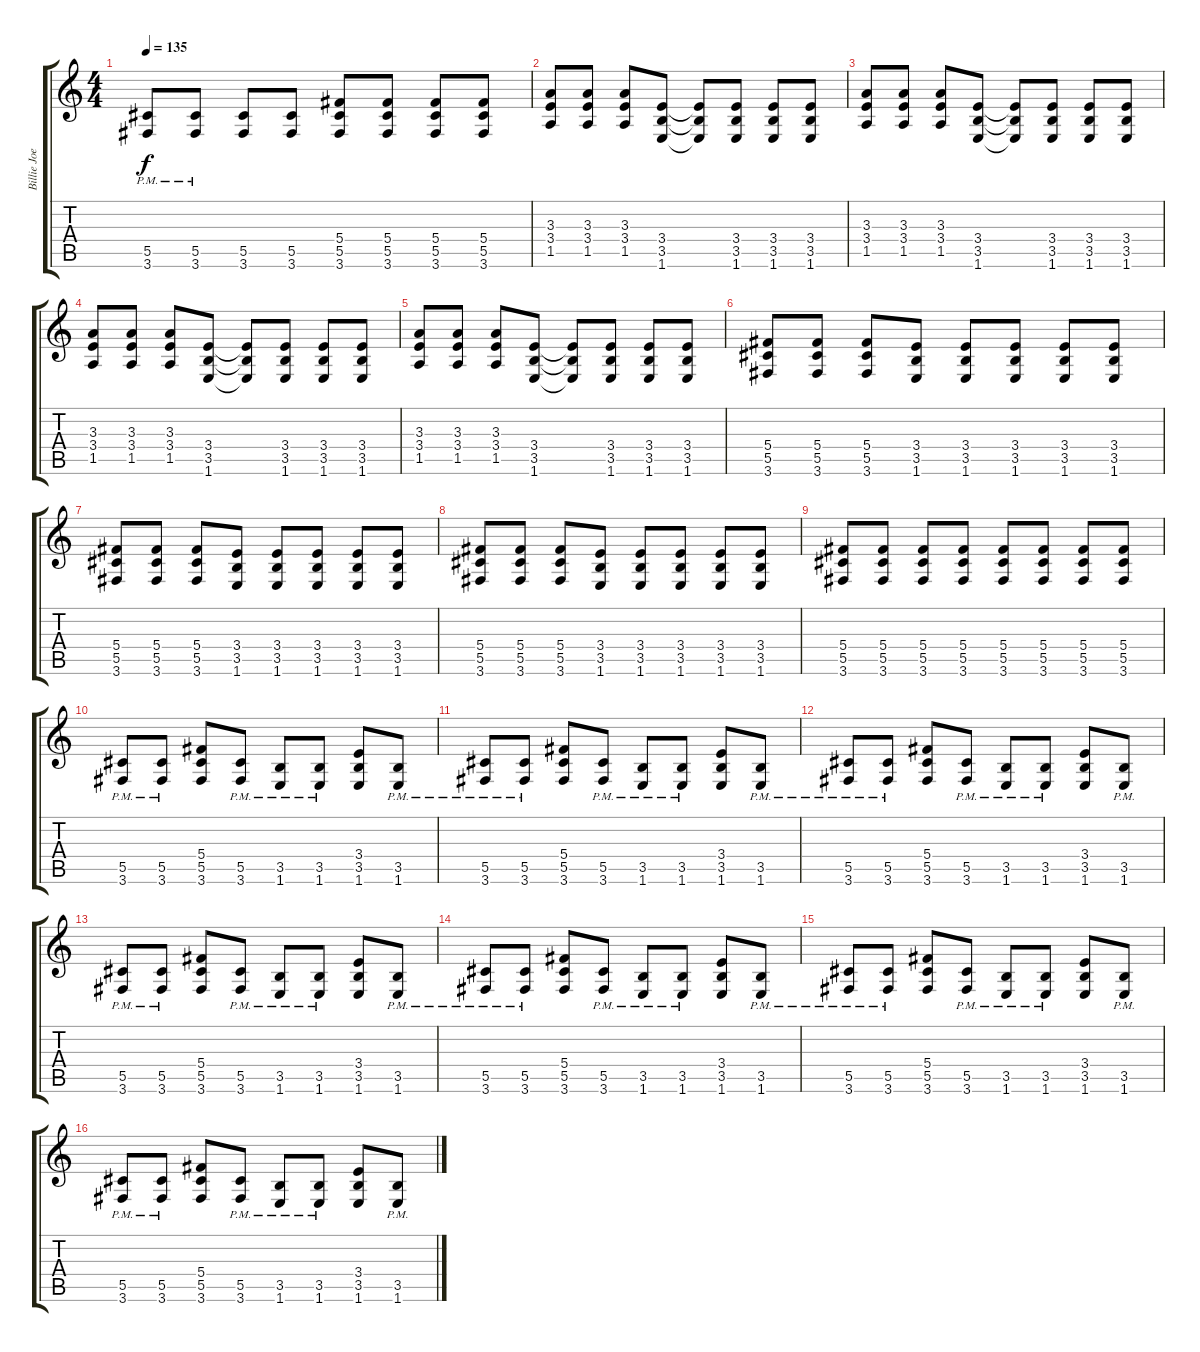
\track ("Billie Joe - Guitar 1" "Billie Joe") {instrument distortionguitar}
\staff {score tabs}
\tuning (Eb4 Bb3 Gb3 Db3 Ab2 Eb2) {hide}
\ts (4 4)
\tempo 135
\clef g2
\ks c
(5.5{pm} 3.6{pm}).8{dy f} (5.5{pm} 3.6{pm}).8 (5.5 3.6).8 (5.5 3.6).8 (5.4 5.5 3.6).8 (5.4 5.5 3.6).8 (5.4 5.5 3.6).8 (5.4 5.5 3.6).8 |
(3.3 3.4 1.5).8 (3.3 3.4 1.5).8 (3.3 3.4 1.5).8 (3.4 3.5 1.6).8 (3.4{t} 3.5{t} 1.6{t}).8 (3.4 3.5 1.6).8 (3.4 3.5 1.6).8 (3.4 3.5 1.6).8 |
(3.3 3.4 1.5).8 (3.3 3.4 1.5).8 (3.3 3.4 1.5).8 (3.4 3.5 1.6).8 (3.4{t} 3.5{t} 1.6{t}).8 (3.4 3.5 1.6).8 (3.4 3.5 1.6).8 (3.4 3.5 1.6).8 |
(3.3 3.4 1.5).8 (3.3 3.4 1.5).8 (3.3 3.4 1.5).8 (3.4 3.5 1.6).8 (3.4{t} 3.5{t} 1.6{t}).8 (3.4 3.5 1.6).8 (3.4 3.5 1.6).8 (3.4 3.5 1.6).8 |
(3.3 3.4 1.5).8 (3.3 3.4 1.5).8 (3.3 3.4 1.5).8 (3.4 3.5 1.6).8 (3.4{t} 3.5{t} 1.6{t}).8 (3.4 3.5 1.6).8 (3.4 3.5 1.6).8 (3.4 3.5 1.6).8 |
(5.4 5.5 3.6).8 (5.4 5.5 3.6).8 (5.4 5.5 3.6).8 (3.4 3.5 1.6).8 (3.4 3.5 1.6).8 (3.4 3.5 1.6).8 (3.4 3.5 1.6).8 (3.4 3.5 1.6).8 |
(5.4 5.5 3.6).8 (5.4 5.5 3.6).8 (5.4 5.5 3.6).8 (3.4 3.5 1.6).8 (3.4 3.5 1.6).8 (3.4 3.5 1.6).8 (3.4 3.5 1.6).8 (3.4 3.5 1.6).8 |
(5.4 5.5 3.6).8 (5.4 5.5 3.6).8 (5.4 5.5 3.6).8 (3.4 3.5 1.6).8 (3.4 3.5 1.6).8 (3.4 3.5 1.6).8 (3.4 3.5 1.6).8 (3.4 3.5 1.6).8 |
(5.4 5.5 3.6).8 (5.4 5.5 3.6).8 (5.4 5.5 3.6).8 (5.4 5.5 3.6).8 (5.4 5.5 3.6).8 (5.4 5.5 3.6).8 (5.4 5.5 3.6).8 (5.4 5.5 3.6).8 |
(5.5{pm} 3.6{pm}).8 (5.5{pm} 3.6{pm}).8 (5.4 5.5 3.6).8 (5.5{pm} 3.6{pm}).8 (3.5{pm} 1.6{pm}).8 (3.5{pm} 1.6{pm}).8 (3.4 3.5 1.6).8 (3.5{pm} 1.6{pm}).8 |
(5.5{pm} 3.6{pm}).8 (5.5{pm} 3.6{pm}).8 (5.4 5.5 3.6).8 (5.5{pm} 3.6{pm}).8 (3.5{pm} 1.6{pm}).8 (3.5{pm} 1.6{pm}).8 (3.4 3.5 1.6).8 (3.5{pm} 1.6{pm}).8 |
(5.5{pm} 3.6{pm}).8 (5.5{pm} 3.6{pm}).8 (5.4 5.5 3.6).8 (5.5{pm} 3.6{pm}).8 (3.5{pm} 1.6{pm}).8 (3.5{pm} 1.6{pm}).8 (3.4 3.5 1.6).8 (3.5{pm} 1.6{pm}).8 |
(5.5{pm} 3.6{pm}).8 (5.5{pm} 3.6{pm}).8 (5.4 5.5 3.6).8 (5.5{pm} 3.6{pm}).8 (3.5{pm} 1.6{pm}).8 (3.5{pm} 1.6{pm}).8 (3.4 3.5 1.6).8 (3.5{pm} 1.6{pm}).8 |
(5.5{pm} 3.6{pm}).8 (5.5{pm} 3.6{pm}).8 (5.4 5.5 3.6).8 (5.5{pm} 3.6{pm}).8 (3.5{pm} 1.6{pm}).8 (3.5{pm} 1.6{pm}).8 (3.4 3.5 1.6).8 (3.5{pm} 1.6{pm}).8 |
(5.5{pm} 3.6{pm}).8 (5.5{pm} 3.6{pm}).8 (5.4 5.5 3.6).8 (5.5{pm} 3.6{pm}).8 (3.5{pm} 1.6{pm}).8 (3.5{pm} 1.6{pm}).8 (3.4 3.5 1.6).8 (3.5{pm} 1.6{pm}).8 |
(5.5{pm} 3.6{pm}).8 (5.5{pm} 3.6{pm}).8 (5.4 5.5 3.6).8 (5.5{pm} 3.6{pm}).8 (3.5{pm} 1.6{pm}).8 (3.5{pm} 1.6{pm}).8 (3.4 3.5 1.6).8 (3.5{pm} 1.6{pm}).8
